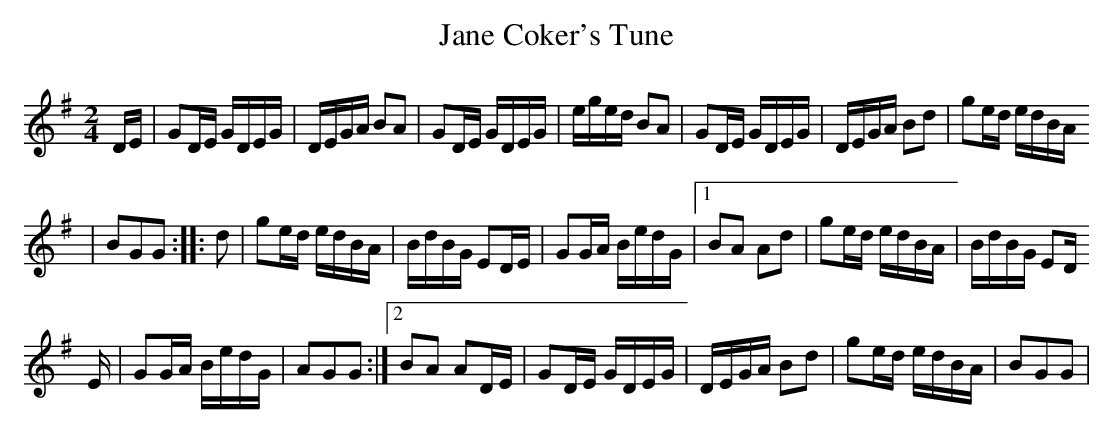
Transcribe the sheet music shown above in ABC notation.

X:1
T:Jane Coker's Tune
M:2/4
L:1/16
K:G
DE|G2DE GDEG|DEGA B2A2|G2DE GDEG|eged B2A2|G2DE GDEG|DEGA B2d2|g2ed edBA
|B2G2G2:|:d2|g2ed edBA|BdBG E2DE|G2GA BedG|1B2A2 A2d2|g2ed edBA|BdBG E2D
E|G2GA BedG|A2G2G2:|2B2A2 A2DE|G2DE GDEG|DEGA B2d2|g2ed edBA|B2G2G2|
